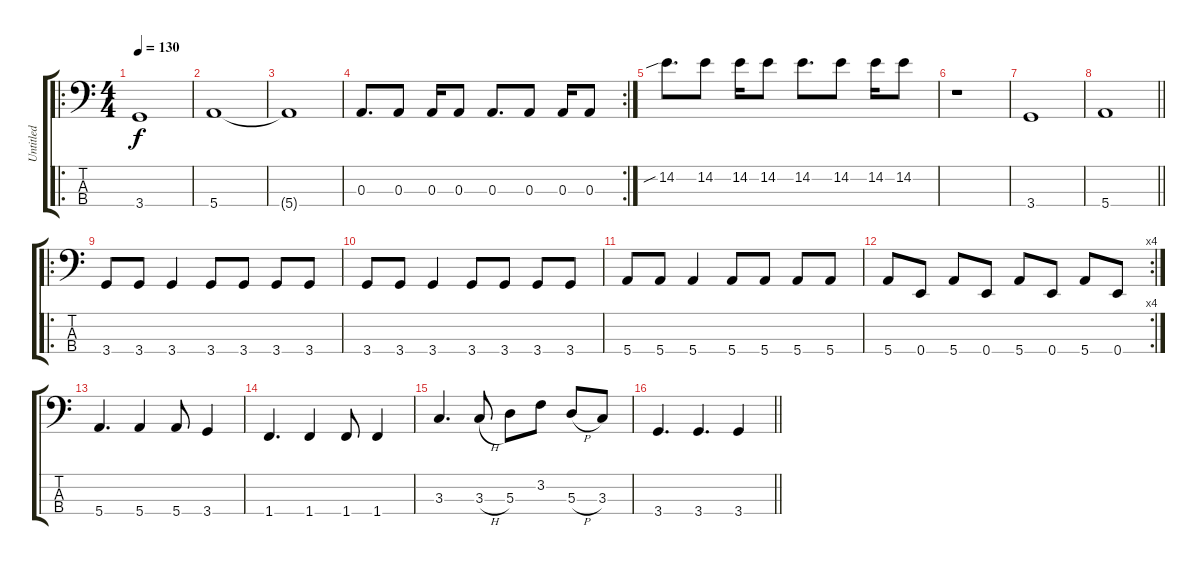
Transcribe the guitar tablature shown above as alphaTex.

\track ("Untitled" "Untitled") {instrument electricbassfinger}
\staff {score tabs}
\tuning (G2 D2 A1 E1) {hide}
\ro
\ts (4 4)
\tempo 130
\clef f4
\ks c
3.4.1{dy f} |
5.4.1 |
5.4{t}.1 |
\rc 2
0.3.8{d} 0.3.8 0.3.16 0.3.8 0.3.8{d} 0.3.8 0.3.16 0.3.8 |
14.2{sib}.8{d} 14.2.8 14.2.16 14.2.8 14.2.8{d} 14.2.8 14.2.16 14.2.8 |
r.1 |
3.4.1 |
\barLineRight lightlight
5.4.1 |
\ro
3.4.8 3.4.8 3.4.4 3.4.8 3.4.8 3.4.8 3.4.8 |
3.4.8 3.4.8 3.4.4 3.4.8 3.4.8 3.4.8 3.4.8 |
5.4.8 5.4.8 5.4.4 5.4.8 5.4.8 5.4.8 5.4.8 |
\rc 4
5.4.8 0.4.8 5.4.8 0.4.8 5.4.8 0.4.8 5.4.8 0.4.8 |
5.4.4{d} 5.4.4 5.4.8 3.4.4 |
1.4.4{d} 1.4.4 1.4.8 1.4.4 |
3.3.4{d} 3.3{h}.8 5.3.8 3.2.8 5.3{h}.8 3.3.8 |
\barLineRight lightlight
3.4.4{d} 3.4.4{d} 3.4.4
